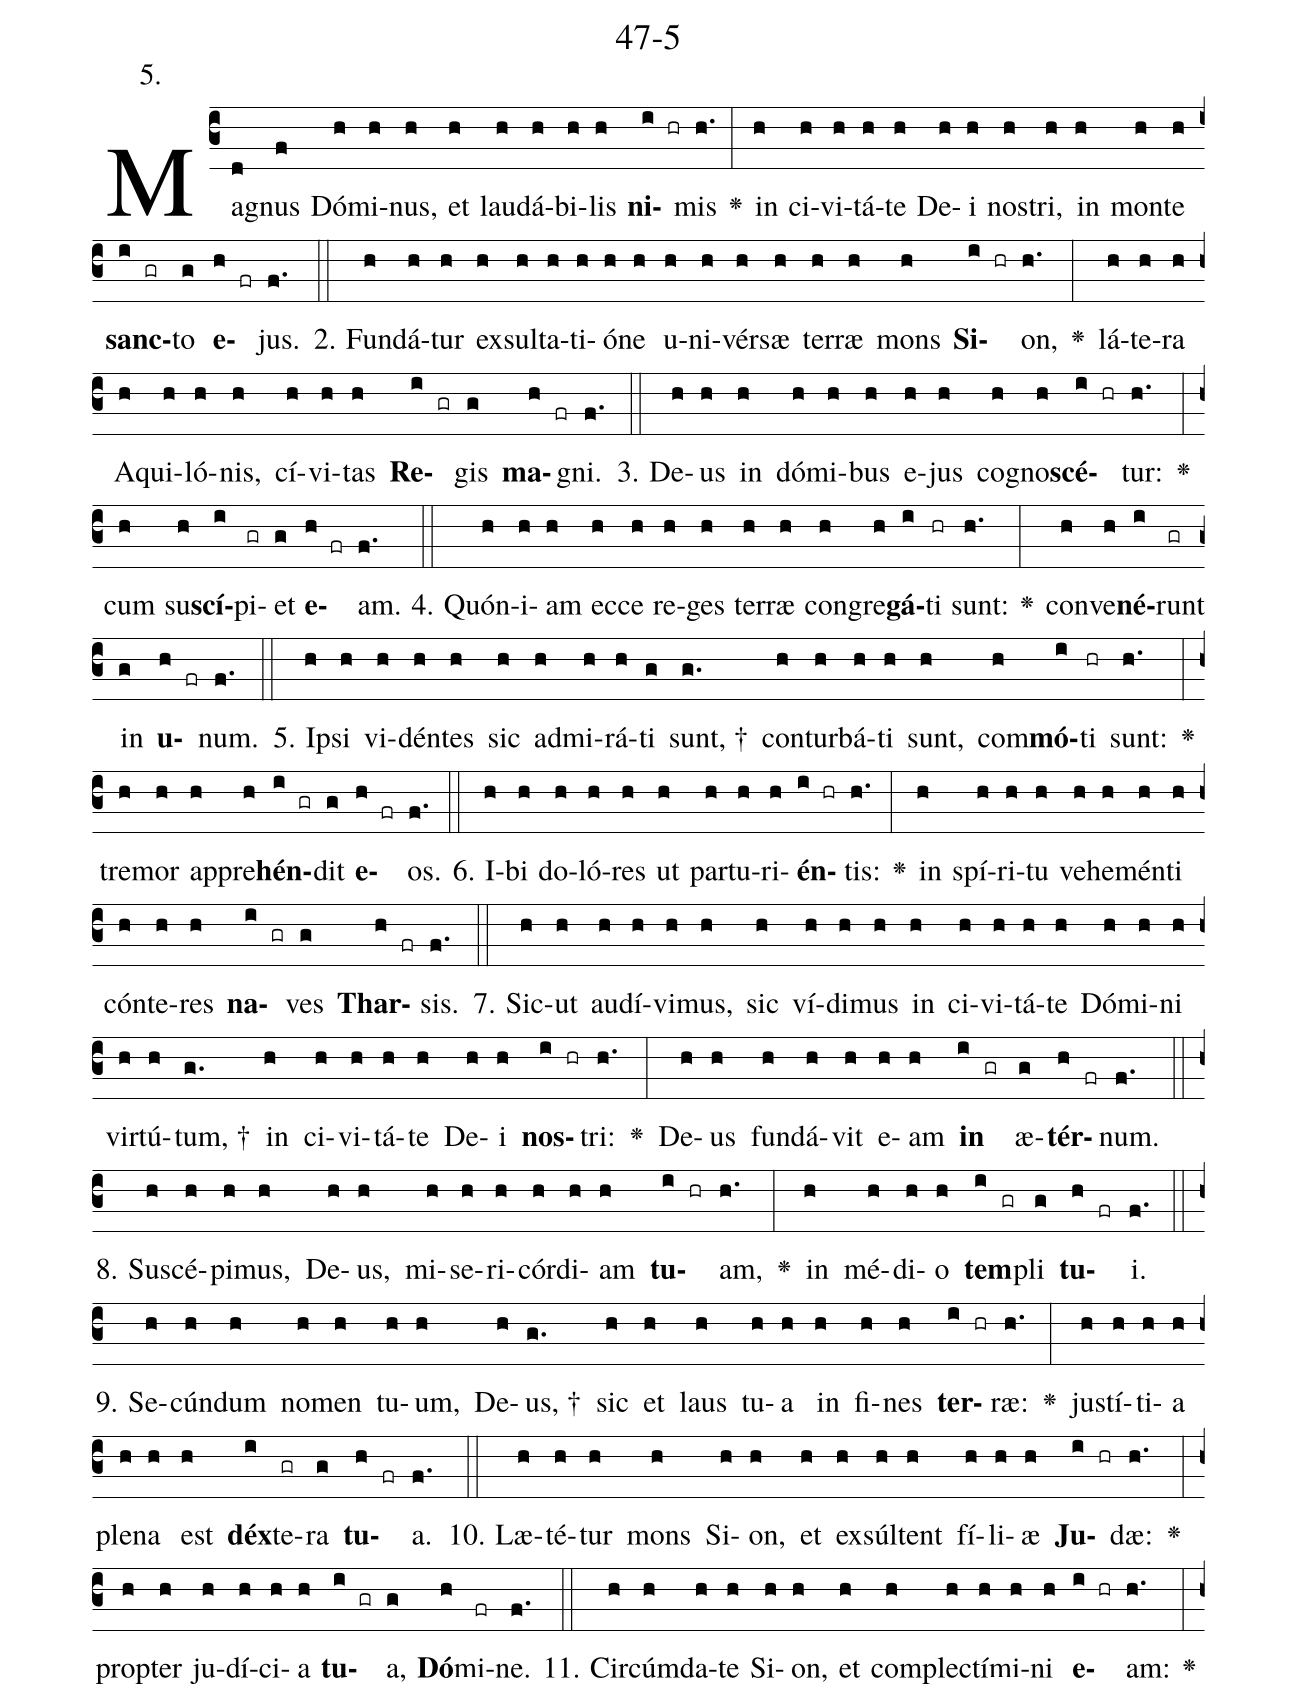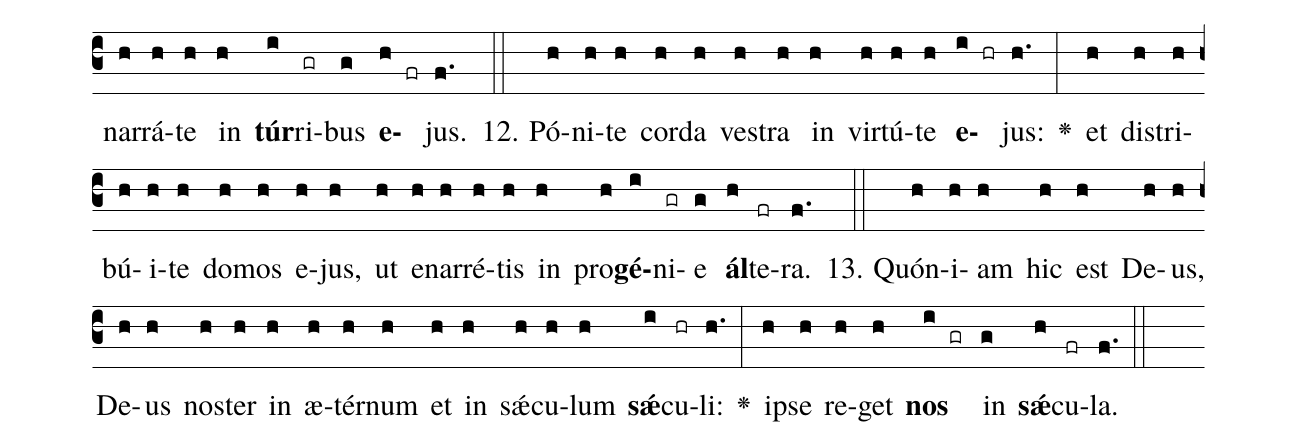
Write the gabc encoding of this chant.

name: 47-5;
annotation: 5.;
%%
(c3)Ma(d)gnus(f) Dó(h)mi(h)nus,(h) et(h) lau(h)dá(h)bi(h)lis(h) <b>ni</b>(i hr)mis(h.) <v>\greheightstar</v>(:) in(h) ci(h)vi(h)tá(h)te(h) De(h)i(h) nos(h)tri,(h) in(h) mon(h)te(h) <b>sanc</b>(i gr)to(g) <b>e</b>(h fr)jus.(f.) (::)
2. Fun(h)dá(h)tur(h) ex(h)sul(h)ta(h)ti(h)ó(h)ne(h) u(h)ni(h)vér(h)sæ(h) ter(h)ræ(h) mons(h) <b>Si</b>(i hr)on,(h.) <v>\greheightstar</v>(:) lá(h)te(h)ra(h) A(h)qui(h)ló(h)nis,(h) cí(h)vi(h)tas(h) <b>Re</b>(i gr)gis(g) <b>ma</b>(h fr)gni.(f.) (::)
3. De(h)us(h) in(h) dó(h)mi(h)bus(h) e(h)jus(h) co(h)gno(h)<b>scé</b>(i hr)tur:(h.) <v>\greheightstar</v>(:) cum(h) su(h)<b>scí</b>(i)pi(gr)et(g) <b>e</b>(h fr)am.(f.) (::)
4. Quón(h)i(h)am(h) ec(h)ce(h) re(h)ges(h) ter(h)ræ(h) con(h)gre(h)<b>gá</b>(i)ti(hr) sunt:(h.) <v>\greheightstar</v>(:) con(h)ve(h)<b>né</b>(i)runt(gr) in(g) <b>u</b>(h fr)num.(f.) (::)
5. Ip(h)si(h) vi(h)dén(h)tes(h) sic(h) ad(h)mi(h)rá(h)ti(g) sunt, †(g.) con(h)tur(h)bá(h)ti(h) sunt,(h) com(h)<b>mó</b>(i)ti(hr) sunt:(h.) <v>\greheightstar</v>(:) tre(h)mor(h) ap(h)pre(h)<b>hén</b>(i gr)dit(g) <b>e</b>(h fr)os.(f.) (::)
6. I(h)bi(h) do(h)ló(h)res(h) ut(h) par(h)tu(h)ri(h)<b>én</b>(i hr)tis:(h.) <v>\greheightstar</v>(:) in(h) spí(h)ri(h)tu(h) ve(h)he(h)mén(h)ti(h) cón(h)te(h)res(h) <b>na</b>(i gr)ves(g) <b>Thar</b>(h fr)sis.(f.) (::)
7. Sic(h)ut(h) au(h)dí(h)vi(h)mus,(h) sic(h) ví(h)di(h)mus(h) in(h) ci(h)vi(h)tá(h)te(h) Dó(h)mi(h)ni(h) vir(h)tú(h)tum, †(g.) in(h) ci(h)vi(h)tá(h)te(h) De(h)i(h) <b>nos</b>(i hr)tri:(h.) <v>\greheightstar</v>(:) De(h)us(h) fun(h)dá(h)vit(h) e(h)am(h) <b>in</b>(i gr) æ(g)<b>tér</b>(h fr)num.(f.) (::)
8. Su(h)scé(h)pi(h)mus,(h) De(h)us,(h) mi(h)se(h)ri(h)cór(h)di(h)am(h) <b>tu</b>(i hr)am,(h.) <v>\greheightstar</v>(:) in(h) mé(h)di(h)o(h) <b>tem</b>(i gr)pli(g) <b>tu</b>(h fr)i.(f.) (::)
9. Se(h)cún(h)dum(h) no(h)men(h) tu(h)um,(h) De(h)us, †(g.) sic(h) et(h) laus(h) tu(h)a(h) in(h) fi(h)nes(h) <b>ter</b>(i hr)ræ:(h.) <v>\greheightstar</v>(:) jus(h)tí(h)ti(h)a(h) ple(h)na(h) est(h) <b>déx</b>(i)te(gr)ra(g) <b>tu</b>(h fr)a.(f.) (::)
10. Læ(h)té(h)tur(h) mons(h) Si(h)on,(h) et(h) ex(h)súl(h)tent(h) fí(h)li(h)æ(h) <b>Ju</b>(i hr)dæ:(h.) <v>\greheightstar</v>(:) prop(h)ter(h) ju(h)dí(h)ci(h)a(h) <b>tu</b>(i gr)a,(g) <b>Dó</b>(h)mi(fr)ne.(f.) (::)
11. Cir(h)cúm(h)da(h)te(h) Si(h)on,(h) et(h) com(h)plec(h)tí(h)mi(h)ni(h) <b>e</b>(i hr)am:(h.) <v>\greheightstar</v>(:) nar(h)rá(h)te(h) in(h) <b>túr</b>(i)ri(gr)bus(g) <b>e</b>(h fr)jus.(f.) (::)
12. Pó(h)ni(h)te(h) cor(h)da(h) ves(h)tra(h) in(h) vir(h)tú(h)te(h) <b>e</b>(i hr)jus:(h.) <v>\greheightstar</v>(:) et(h) dis(h)tri(h)bú(h)i(h)te(h) do(h)mos(h) e(h)jus,(h) ut(h) e(h)nar(h)ré(h)tis(h) in(h) pro(h)<b>gé</b>(i)ni(gr)e(g) <b>ál</b>(h)te(fr)ra.(f.) (::)
13. Quón(h)i(h)am(h) hic(h) est(h) De(h)us,(h) De(h)us(h) nos(h)ter(h) in(h) æ(h)tér(h)num(h) et(h) in(h) sǽ(h)cu(h)lum(h) <b>sǽ</b>(i)cu(hr)li:(h.) <v>\greheightstar</v>(:) ip(h)se(h) re(h)get(h) <b>nos</b>(i gr) in(g) <b>sǽ</b>(h)cu(fr)la.(f.) (::)
